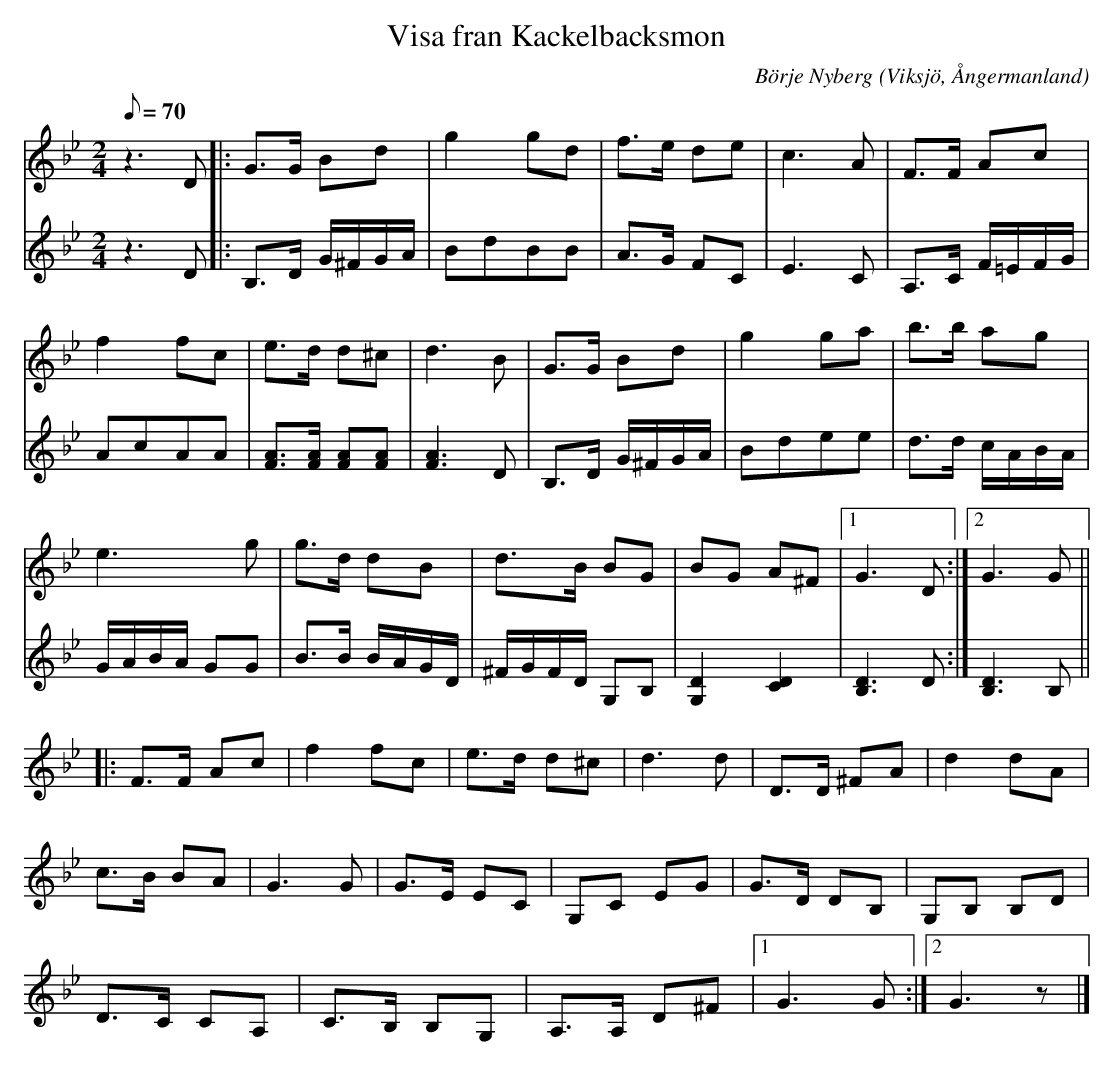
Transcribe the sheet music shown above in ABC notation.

X:1
T:Visa fran Kackelbacksmon
C:Börje Nyberg
O:Viksjö, Ångermanland
M:2/4
L:1/8
Q:70
K:Gm
V:1
z2> D2|: G>G Bd | g2 gd | f>e de | c2>A2 | F>F Ac |
f2 fc | e>d d^c | d2>B2 | G>G Bd |g2 ga | b>b ag |
e2> g2 | g>d dB |d>B BG |BG A^F |1 G2> D2 :|2 G2> G2 ||
|: F>F Ac | f2 fc | e>d d^c | d2>d2 | D>D ^FA | d2 dA |
c>B BA |G2> G2 | G>E EC | G,C EG | G>D DB, | G,B, B,D |
D>C CA, | C>B, B,G, | A,>A, D^F |1 G2> G2 :|2 G2> z2 |]
V:2
z2> D2 |: B,>D G/2^F/2G/2A/2 | BdBB | A>G FC | E2>C2 | A,>C F/2=E/2F/2G/2 |
AcAA | [AF]>[AF] [AF][AF] | [A2F2]> D2 | B,>D G/2^F/2G/2A/2 | Bdee | d>d c/2A/2B/2A/2 |
G/2A/2B/2A/2 GG | B>B B/2A/2G/2D/2 | ^F/2G/2F/2D/2 G,B, | [G,2D2] [C2D2] | [D2B,2]> D2 :| [D2B,2]> B,2 ||
